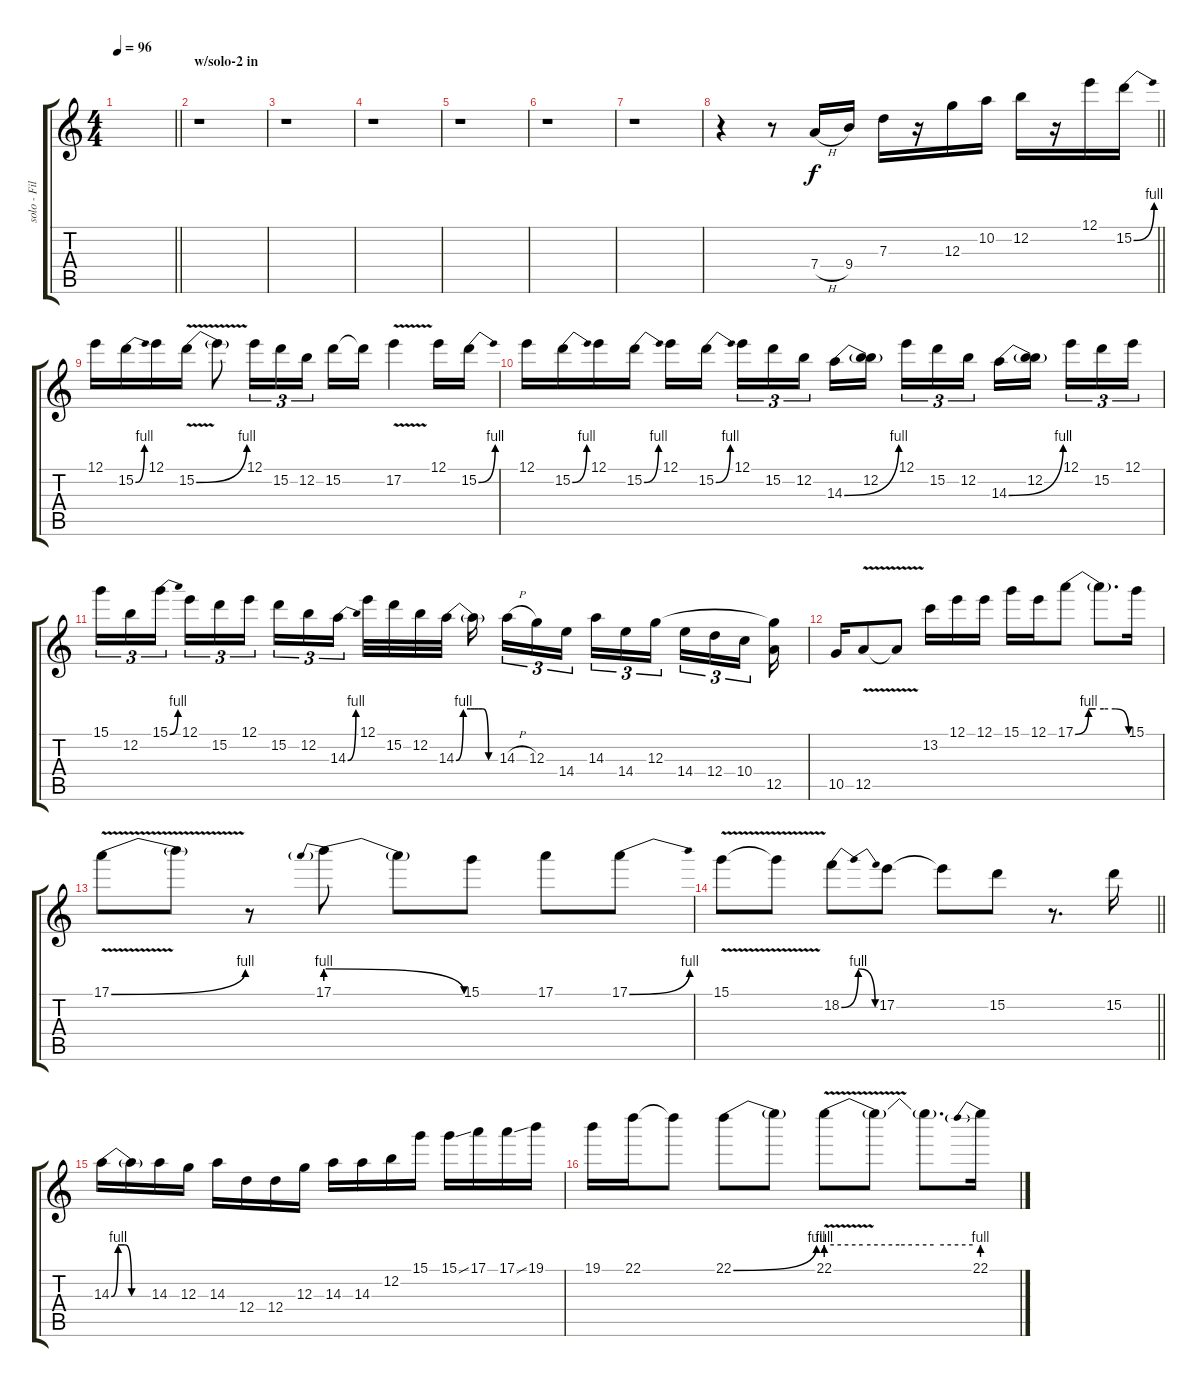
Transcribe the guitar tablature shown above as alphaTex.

\track ("solo - Fill 3" "solo - Fil") {instrument distortionguitar}
\staff {score tabs}
\tuning (E4 B3 G3 D3 A2 E2) {hide}
\ts (4 4)
\tempo 96
\clef g2
\barLineRight lightlight
\ks c
|
\section ("" "w/solo-2 in")
r.1 |
r.1 |
r.1 |
r.1 |
r.1 |
r.1 |
\barLineRight lightlight
r.4 r.8 7.4{h}.16 9.4.16 7.3.16 r.16 12.3.16 10.2.16 12.2.16 r.16 12.1.16 15.2{be (bend 0 0 60 4)}.16 |
12.1.16 15.2{be (bend 0 0 60 4)}.16 12.1.16 15.2{be (bend 0 0 60 4) v}.16 15.2{t}.8 12.1.16{tu (3 2)} 15.2.16{tu (3 2)} 12.2.16{tu (3 2)} 15.2.16 15.2{t}.16 17.2{v}.4 12.1.16 15.2{be (bend 0 0 60 4)}.16 |
12.1.16 15.2{be (bend 0 0 60 4)}.16 12.1.16 15.2{be (bend 0 0 60 4)}.16 12.1.16 15.2{be (bend 0 0 60 4)}.16{beam splitsecondary} 12.1.16{tu (3 2)} 15.2.16{tu (3 2)} 12.2.16{tu (3 2)} 14.3{be (bend 0 0 60 4)}.16 (12.2 14.3{t}).16{beam splitsecondary} 12.1.16{tu (3 2)} 15.2.16{tu (3 2)} 12.2.16{tu (3 2)} 14.3{be (bend 0 0 60 4)}.16 (12.2 14.3{t}).16{beam splitsecondary} 12.1.16{tu (3 2)} 15.2.16{tu (3 2)} 12.1.16{tu (3 2)} |
15.1.16{tu (3 2)} 12.2.16{tu (3 2)} 15.1{be (bend 0 0 60 4)}.16{tu (3 2) beam splitsecondary} 12.1.16{tu (3 2)} 15.2.16{tu (3 2)} 12.1.16{tu (3 2)} 15.2.16{tu (3 2)} 12.2.16{tu (3 2)} 14.3{be (bend 0 0 60 4)}.16{tu (3 2) beam splitsecondary} 12.1.32 15.2.32 12.2.32 14.3{be (custom 0 0 10 4 20 4 26 4 31 4 37 4 45 0 60 0)}.32 14.3{t}.16{beam splitsecondary} 14.3{h}.16{tu (3 2)} 12.3.16{tu (3 2)} 14.4.16{tu (3 2) beam splitsecondary} 14.3.16{tu (3 2)} 14.4.16{tu (3 2)} 12.3.16{tu (3 2) beam splitsecondary} 14.4.16{tu (3 2)} 12.4.16{tu (3 2)} 10.4.16{tu (3 2) beam splitsecondary} (12.3{t} 12.5).16 |
10.5.16 12.5{v}.8 12.5{t}.8 13.2.16 12.1.16 12.1.16 15.1.16 12.1.16 17.1{be (custom 0 0 15 4 23 4 32 4 45 4 60 0)}.8 17.1{t}.8{d} 15.1.16 |
17.1{be (bend 0 0 60 4) v}.8 17.1{t}.8 r.8 17.1{be (prebendrelease 0 4 60 0)}.8 17.1{t}.8 15.1.8 17.1.8 17.1{be (bend 0 0 60 4)}.8 |
\barLineRight lightlight
15.1{v}.8 15.1{t}.8 18.2{be (bendrelease 0 0 15 4 45 4 60 0)}.8 17.2.8 17.2{t}.8 15.2.8 r.8{d} 15.2.16 |
14.3{be (custom 0 0 10 4 20 4 30 0 60 0)}.16 14.3{t}.16 14.3.16 12.3.16 14.3.16 12.4.16 12.4.16 12.3.16 14.3.16 14.3.16 12.2.16 15.1.16 15.1{ss}.16 17.1.16 17.1{ss}.16 19.1.16 |
19.1.16 22.1.16 22.1{t}.8 22.1{be (bend 0 0 60 4)}.8 22.1{t}.8 22.1{be (custom 0 4 15 4 30 4 44 4 60 4) v}.8 22.1{t}.8 22.1{t}.8{d} 22.1{be (prebend 0 4 60 4)}.16
